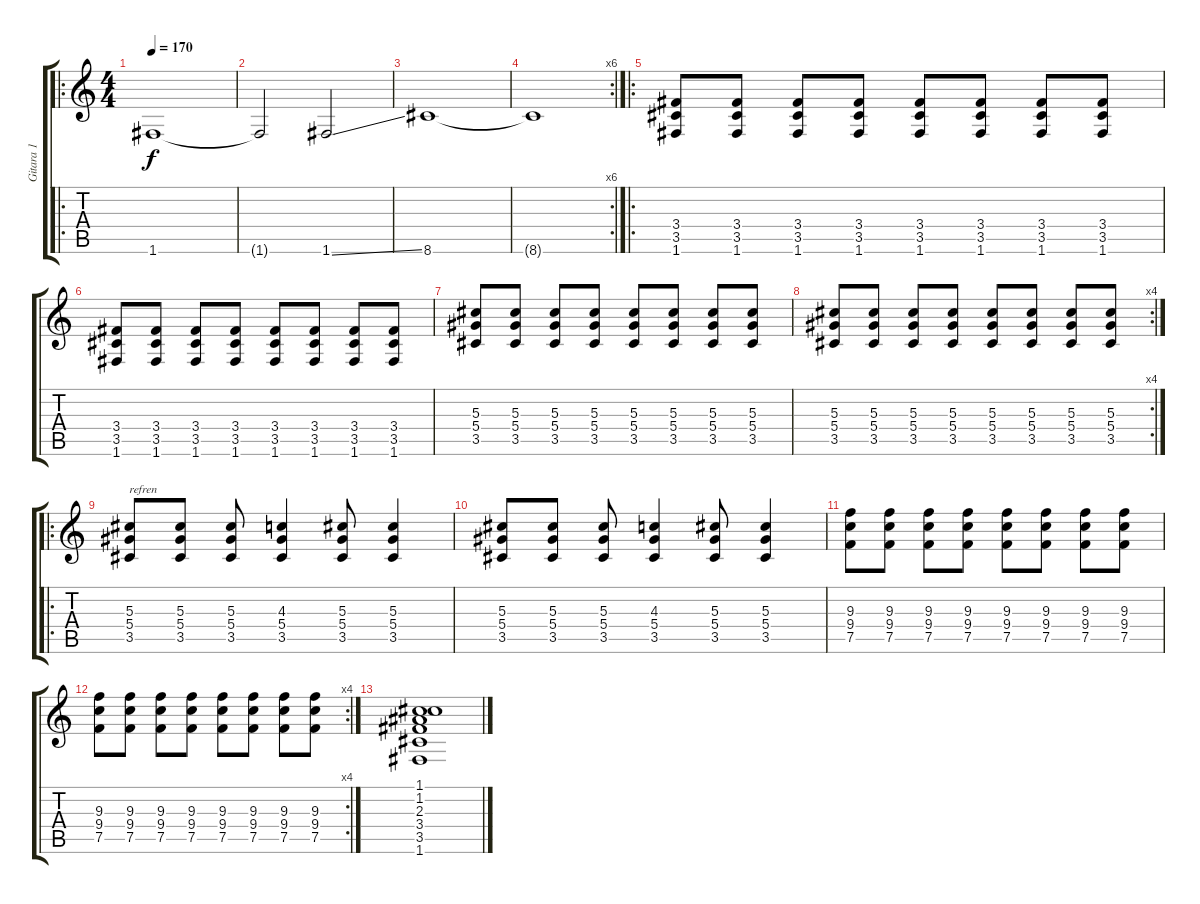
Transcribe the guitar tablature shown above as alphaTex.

\track ("Gitara 1" "Gitara 1") {instrument distortionguitar}
\staff {score tabs}
\tuning (C4 C4 Ab3 Eb3 Bb2 F2) {hide}
\ro
\ts (4 4)
\tempo 170
\clef g2
\ks c
1.6.1{dy f} |
1.6{t}.2 1.6{ss}.2 |
8.6.1 |
\rc 6
8.6{t}.1 |
\ro
(3.4 3.5 1.6).8 (3.4 3.5 1.6).8 (3.4 3.5 1.6).8 (3.4 3.5 1.6).8 (3.4 3.5 1.6).8 (3.4 3.5 1.6).8 (3.4 3.5 1.6).8 (3.4 3.5 1.6).8 |
(3.4 3.5 1.6).8 (3.4 3.5 1.6).8 (3.4 3.5 1.6).8 (3.4 3.5 1.6).8 (3.4 3.5 1.6).8 (3.4 3.5 1.6).8 (3.4 3.5 1.6).8 (3.4 3.5 1.6).8 |
(5.3 5.4 3.5).8 (5.3 5.4 3.5).8 (5.3 5.4 3.5).8 (5.3 5.4 3.5).8 (5.3 5.4 3.5).8 (5.3 5.4 3.5).8 (5.3 5.4 3.5).8 (5.3 5.4 3.5).8 |
\rc 4
(5.3 5.4 3.5).8 (5.3 5.4 3.5).8 (5.3 5.4 3.5).8 (5.3 5.4 3.5).8 (5.3 5.4 3.5).8 (5.3 5.4 3.5).8 (5.3 5.4 3.5).8 (5.3 5.4 3.5).8 |
\ro
(5.3 5.4 3.5).8{txt "refren"} (5.3 5.4 3.5).8 (5.3 5.4 3.5).8 (4.3 5.4 3.5).4 (5.3 5.4 3.5).8 (5.3 5.4 3.5).4 |
(5.3 5.4 3.5).8 (5.3 5.4 3.5).8 (5.3 5.4 3.5).8 (4.3 5.4 3.5).4 (5.3 5.4 3.5).8 (5.3 5.4 3.5).4 |
(9.3 9.4 7.5).8 (9.3 9.4 7.5).8 (9.3 9.4 7.5).8 (9.3 9.4 7.5).8 (9.3 9.4 7.5).8 (9.3 9.4 7.5).8 (9.3 9.4 7.5).8 (9.3 9.4 7.5).8 |
\rc 4
(9.3 9.4 7.5).8 (9.3 9.4 7.5).8 (9.3 9.4 7.5).8 (9.3 9.4 7.5).8 (9.3 9.4 7.5).8 (9.3 9.4 7.5).8 (9.3 9.4 7.5).8 (9.3 9.4 7.5).8 |
(1.1 1.2 2.3 3.4 3.5 1.6).1
